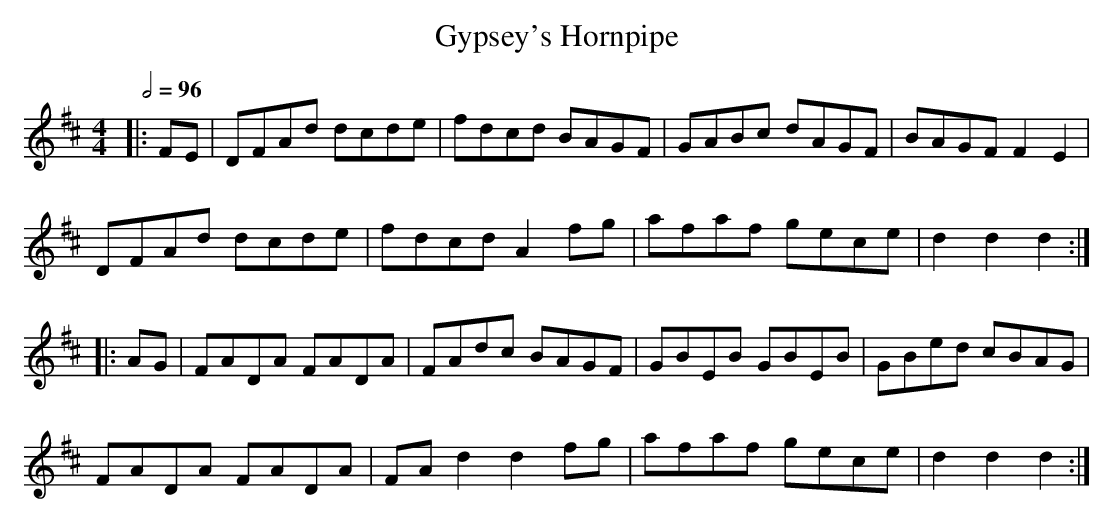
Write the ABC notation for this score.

X:1
T:Gypsey's Hornpipe
M:4/4
L:1/8
Q:1/2=96
K:D
|:FE|DFAd dcde|fdcd BAGF|GABc dAGF|BAGF F2E2|
DFAd dcde|fdcd A2fg|afaf gece|d2d2 d2:|
|:AG|FADA FADA|FAdc BAGF|GBEB GBEB|GBed cBAG|
FADA FADA|FAd2 d2fg|afaf gece|d2d2 d2:|
